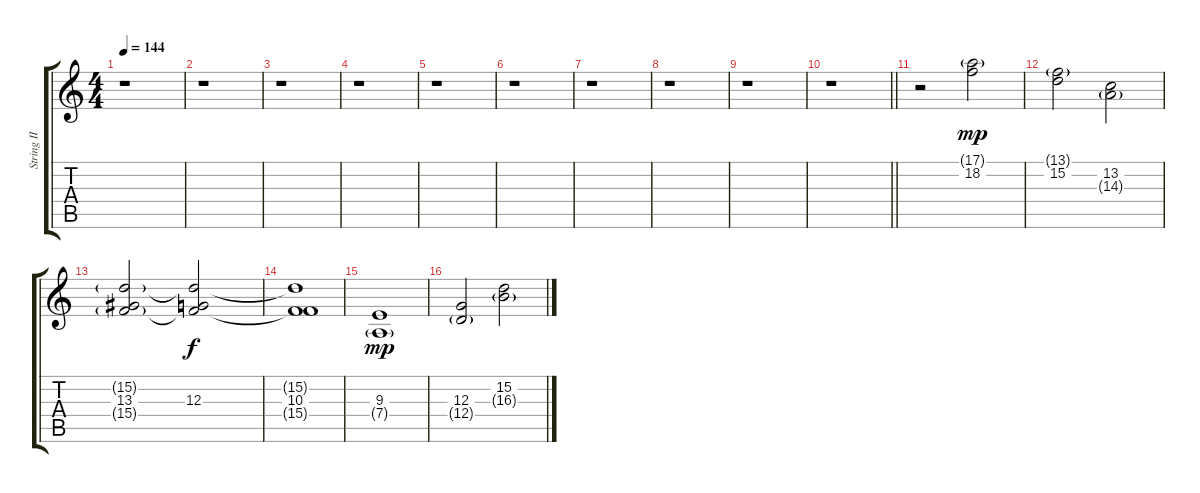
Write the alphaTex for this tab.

\track ("String II" "String II") {instrument stringensemble1}
\staff {score tabs}
\tuning (E4 B3 G3 D3 A2 E2) {hide}
\ts (4 4)
\tempo 144
\clef g2
\ks c
r.1{dy mp} |
r.1 |
r.1 |
r.1 |
r.1 |
r.1 |
r.1 |
r.1 |
r.1 |
\barLineRight lightlight
r.1 |
r.2{volume 8 balance 2} (17.1{g} 18.2).2 |
(13.1{g} 15.2).2 (13.2 14.3{g}).2 |
(15.2{g} 13.3 15.4{g}).2 (15.2{t} 12.3 15.4{t}).2{dy f} |
(15.2{t} 10.3 15.4{t}).1 |
(9.3 7.4{g}).1{dy mp} |
(12.3 12.4{g}).2 (15.2 16.3{g}).2
